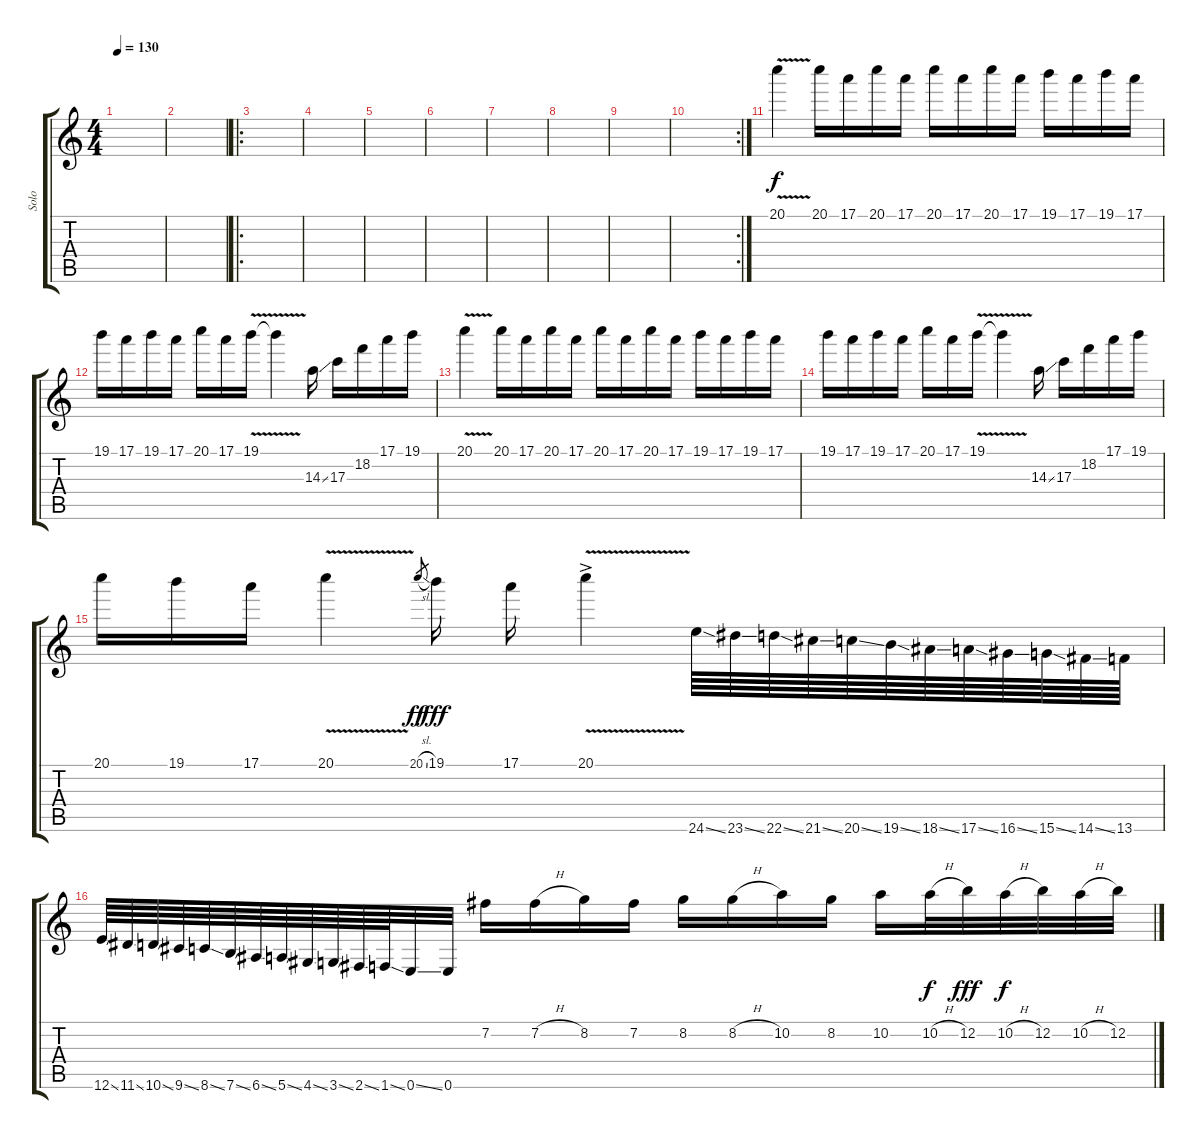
\track ("Solo" "Solo") {instrument distortionguitar}
\staff {score tabs}
\tuning (E4 B3 G3 D3 A2 E2) {hide}
\ts (4 4)
\tempo 130
\clef g2
\ks c
|
|
\ro
|
|
|
|
|
|
|
\rc 2
|
20.1{v}.4 20.1.16 17.1.16 20.1.16 17.1.16 20.1.16 17.1.16 20.1.16 17.1.16 19.1.16 17.1.16 19.1.16 17.1.16 |
19.1.16 17.1.16 19.1.16 17.1.16 20.1.16 17.1.16 19.1{v}.16 19.1{t}.4 14.3{ss}.16 17.3.16 18.2.16 17.1.16 19.1.16 |
20.1{v}.4 20.1.16 17.1.16 20.1.16 17.1.16 20.1.16 17.1.16 20.1.16 17.1.16 19.1.16 17.1.16 19.1.16 17.1.16 |
19.1.16 17.1.16 19.1.16 17.1.16 20.1.16 17.1.16 19.1{v}.16 19.1{t}.4 14.3{ss}.16 17.3.16 18.2.16 17.1.16 19.1.16 |
20.1.16 19.1.16 17.1.16 20.1{v}.4 20.1{sl}.8{gr dy ff} 19.1.16{dy fff} 17.1.16 20.1{v ac}.4 24.6{ss}.64 23.6{ss}.64 22.6{ss}.64 21.6{ss}.64 20.6{ss}.64 19.6{ss}.64 18.6{ss}.64 17.6{ss}.64 16.6{ss}.64 15.6{ss}.64 14.6{ss}.64 13.6.64 |
12.6{ss}.64 11.6{ss}.64 10.6{ss}.64 9.6{ss}.64 8.6{ss}.64 7.6{ss}.64 6.6{ss}.64 5.6{ss}.64 4.6{ss}.64 3.6{ss}.64 2.6{ss}.64 1.6{ss}.64 0.6{ss}.32 0.6.32 7.2.16 7.2{h}.16 8.2.16 7.2.16 8.2.16 8.2{h}.16 10.2.16 8.2.16 10.2.16 10.2{h}.32{dy f} 12.2.32{dy fff} 10.2{h}.32{dy f} 12.2.32 10.2{h}.32 12.2.32
